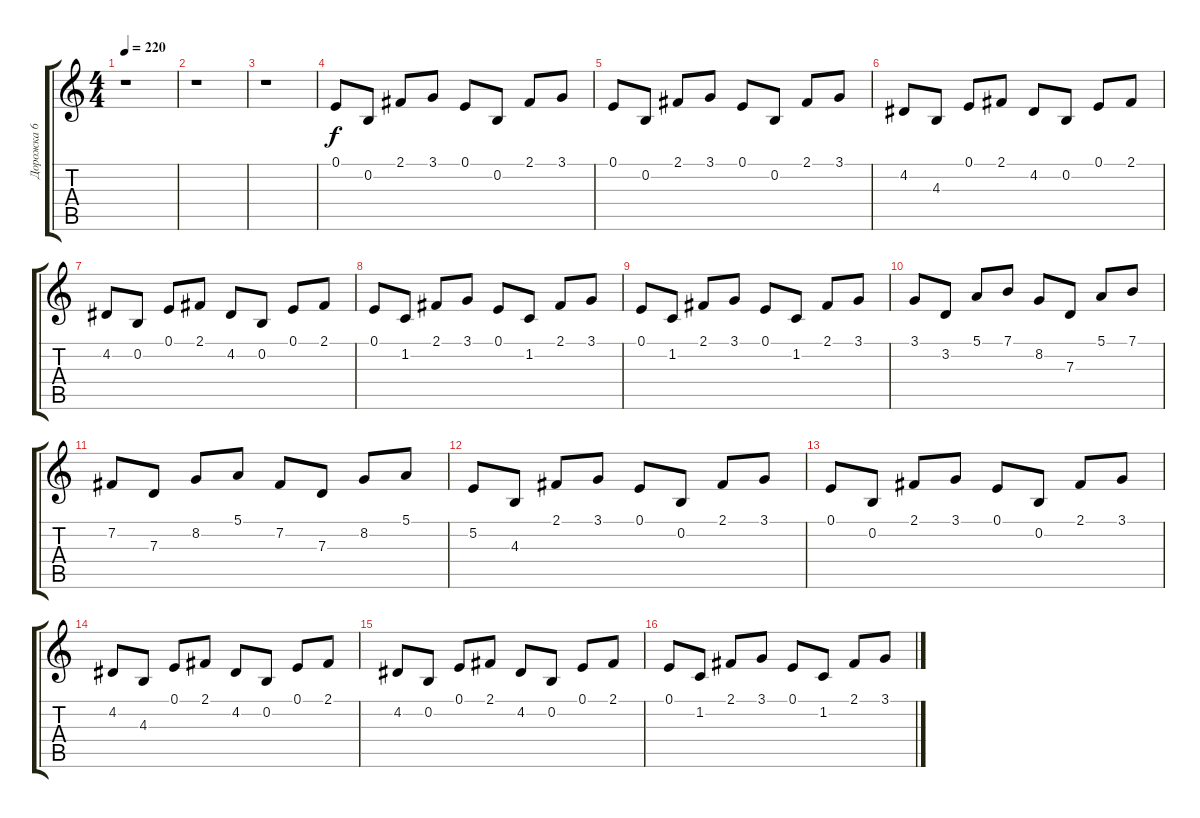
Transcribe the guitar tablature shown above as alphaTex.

\track ("Дорожка 6" "Дорожка 6") {instrument stringensemble1}
\staff {score tabs}
\tuning (E4 B3 G3 D3 A2 E2) {hide}
\ts (4 4)
\tempo 220
\clef g2
\ks c
r.1{dy f} |
r.1 |
r.1 |
0.1.8 0.2.8 2.1.8 3.1.8 0.1.8 0.2.8 2.1.8 3.1.8 |
0.1.8 0.2.8 2.1.8 3.1.8 0.1.8 0.2.8 2.1.8 3.1.8 |
4.2.8 4.3.8 0.1.8 2.1.8 4.2.8 0.2.8 0.1.8 2.1.8 |
4.2.8 0.2.8 0.1.8 2.1.8 4.2.8 0.2.8 0.1.8 2.1.8 |
0.1.8 1.2.8 2.1.8 3.1.8 0.1.8 1.2.8 2.1.8 3.1.8 |
0.1.8 1.2.8 2.1.8 3.1.8 0.1.8 1.2.8 2.1.8 3.1.8 |
3.1.8 3.2.8 5.1.8 7.1.8 8.2.8 7.3.8 5.1.8 7.1.8 |
7.2.8 7.3.8 8.2.8 5.1.8 7.2.8 7.3.8 8.2.8 5.1.8 |
5.2.8 4.3.8 2.1.8 3.1.8 0.1.8 0.2.8 2.1.8 3.1.8 |
0.1.8 0.2.8 2.1.8 3.1.8 0.1.8 0.2.8 2.1.8 3.1.8 |
4.2.8 4.3.8 0.1.8 2.1.8 4.2.8 0.2.8 0.1.8 2.1.8 |
4.2.8 0.2.8 0.1.8 2.1.8 4.2.8 0.2.8 0.1.8 2.1.8 |
0.1.8 1.2.8 2.1.8 3.1.8 0.1.8 1.2.8 2.1.8 3.1.8
